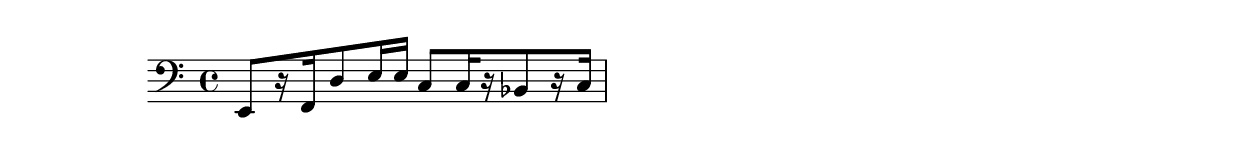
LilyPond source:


\header {
  texidoc = "The number of beams does not change on a rest."
}

\version "2.19.21"

\layout { ragged-right = ##t }

\relative {
  \clef bass	 
  e,8[ r16 f d'8 e16 e16]  c8[ c16 r16 bes8 r16 c16] |
}
